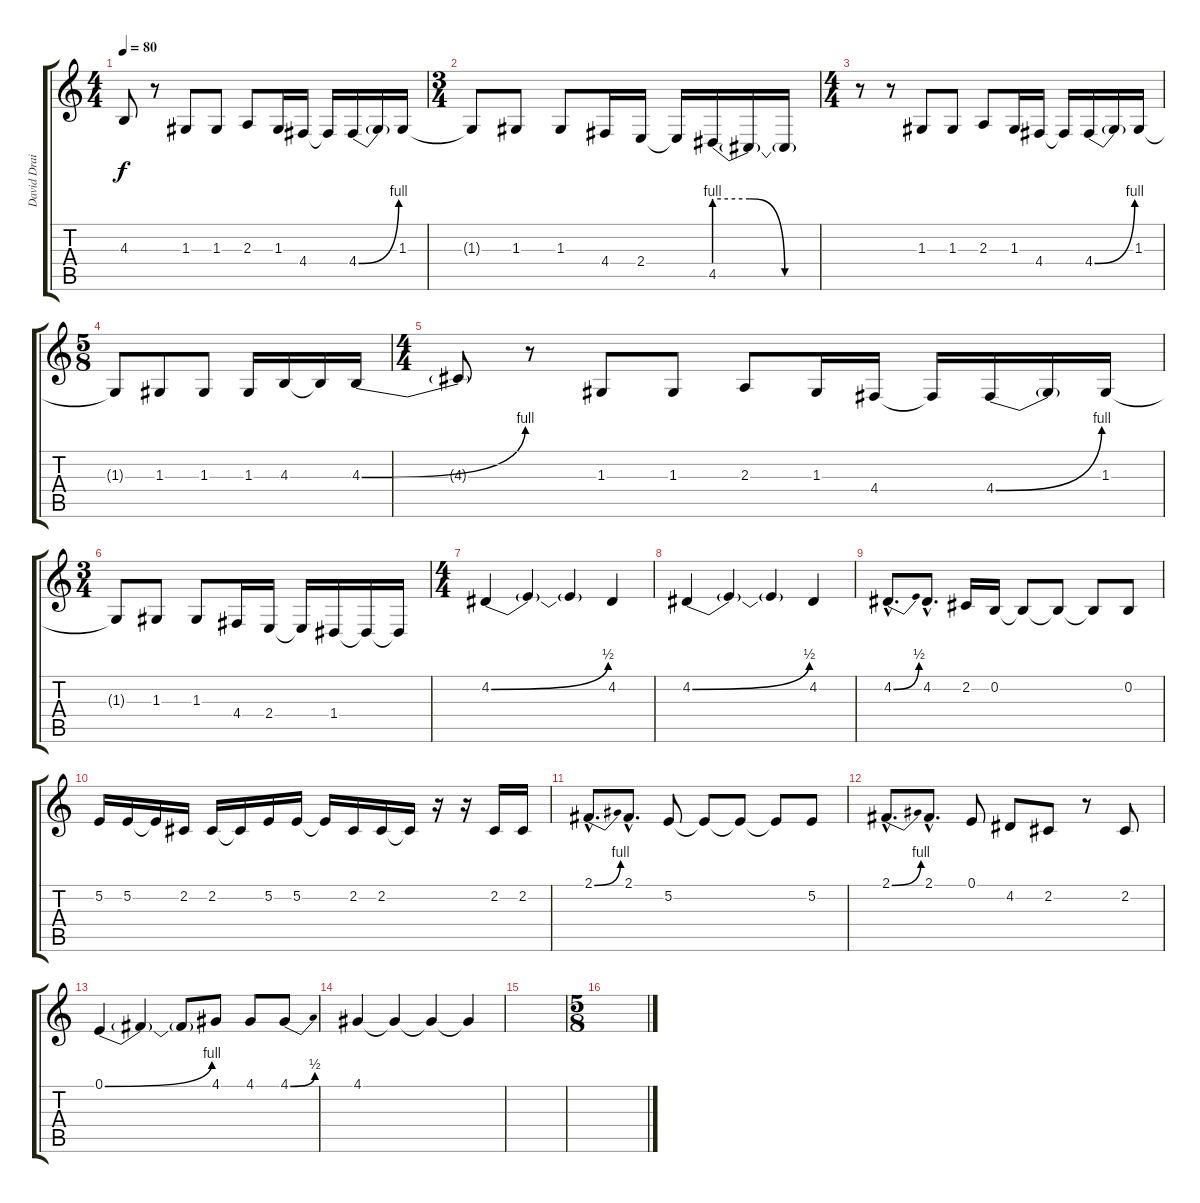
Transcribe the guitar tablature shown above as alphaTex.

\track ("David Draiman (Vocals)" "David Drai") {instrument harmonica}
\staff {score tabs}
\tuning (E4 B3 G3 D3 A2 E2) {hide}
\ts (4 4)
\tempo 80
\clef g2
\ks c
4.3{t}.8{dy f} r.8 1.3.8 1.3.8 2.3.8 1.3.16 4.4.16 4.4{t}.16 4.4{be (bend 0 0 60 4)}.16 4.4{t}.16 1.3.16 |
\ts (3 4)
1.3{t}.8 1.3.8 1.3.8 4.4.16 2.4.16 2.4{t}.16 4.5{be (custom 0 4 20 4 40 0 60 0)}.16 4.5{t}.16 4.5{t}.16 |
\ts (4 4)
r.8 r.8 1.3.8 1.3.8 2.3.8 1.3.16 4.4.16 4.4{t}.16 4.4{be (bend 0 0 60 4)}.16 4.4{t}.16 1.3.16 |
\ts (5 8)
1.3{t}.8 1.3.8 1.3.8 1.3.16 4.3.16 4.3{t}.16 4.3{be (bend 0 0 60 4)}.16 |
\ts (4 4)
4.3{t}.8 r.8 1.3.8 1.3.8 2.3.8 1.3.16 4.4.16 4.4{t}.16 4.4{be (bend 0 0 60 4)}.16 4.4{t}.16 1.3.16 |
\ts (3 4)
1.3{t}.8 1.3.8 1.3.8 4.4.16 2.4.16 2.4{t}.16 1.4.16 1.4{t}.16 1.4{t}.16 |
\ts (4 4)
4.2{be (bend 0 0 60 2)}.4 4.2{t}.4 4.2{t}.4 4.2.4 |
4.2{be (bend 0 0 60 2)}.4 4.2{t}.4 4.2{t}.4 4.2.4 |
4.2{be (bend 0 0 60 2) hac}.8{d} 4.2{hac}.8{d} 2.2.16 0.2.16 0.2{t}.8 0.2{t}.8 0.2{t}.8 0.2.8 |
5.2.16 5.2.16 5.2{t}.16 2.2.16 2.2.16 2.2{t}.16 5.2.16 5.2.16 5.2{t}.16 2.2.16 2.2.16 2.2{t}.16 r.16 r.16 2.2.16 2.2.16 |
2.1{be (bend 0 0 60 4) hac}.8{d} 2.1{hac}.8{d} 5.2.8 5.2{t}.8 5.2{t}.8 5.2{t}.8 5.2.8 |
2.1{be (bend 0 0 60 4) hac}.8{d} 2.1{hac}.8{d} 0.1.8 4.2.8 2.2.8 r.8 2.2.8 |
0.1{be (bend 0 0 60 4)}.4 0.1{t}.4 0.1{t}.8 4.1.8 4.1.8 4.1{be (bend 0 0 60 2)}.8 |
4.1.4 4.1{t}.4 4.1{t}.4 4.1{t}.4 |
|
\ts (5 8)
